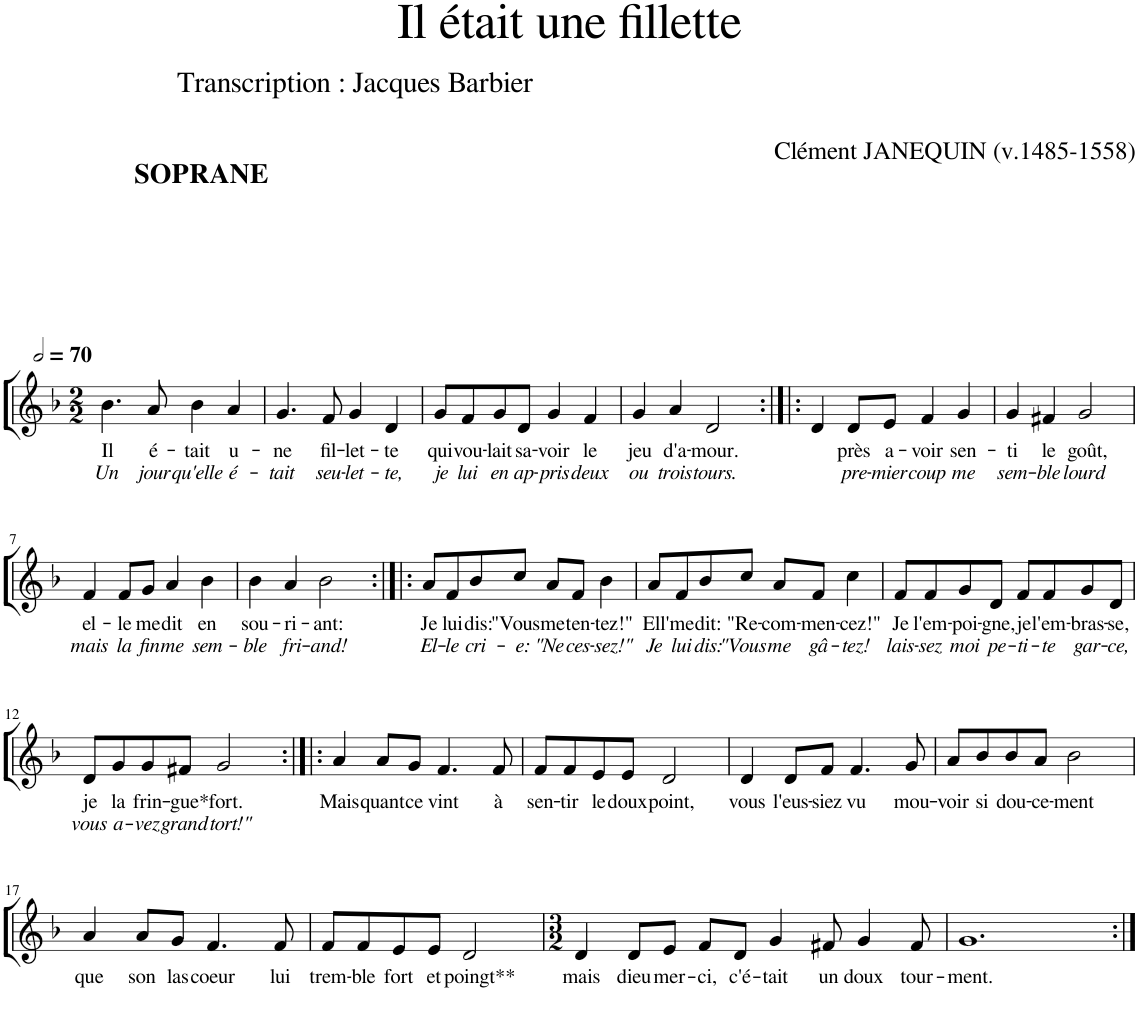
**kern	**text	**text
*part1	*part1	*part1
*staff1	*staff1	*staff1
*I"Soprano	*	*
*I'S.	*	*
*clefG2	*	*
*k[b-]	*	*
*M2/2	*	*
*MM140	*	*
=1	=1	=1
!	!LO:LY:b	!LO:LY:b
4.b-\	Il	Un
!	!LO:LY:b	!LO:LY:b
8a/	é-	jour
!	!LO:LY:b	!LO:LY:b
4b-\	-tait	qu'elle
!LO:TX:a:B:t=SOPRANE	!	!
!	!LO:LY:b	!LO:LY:b
4a/	u-	é-
=2	=2	=2
!	!LO:LY:b	!LO:LY:b
4.g/	-ne	-tait
!	!LO:LY:b	!LO:LY:b
8f/	fil-	seu-
!	!LO:LY:b	!LO:LY:b
4g/	-let-	-let-
!	!LO:LY:b	!LO:LY:b
4d/	-te	-te,
=3	=3	=3
!	!LO:LY:b	!LO:LY:b
8g/L	qui	je
!	!LO:LY:b	!LO:LY:b
8f/	vou-	lui
!	!LO:LY:b	!LO:LY:b
8g/	-lait	en
!	!LO:LY:b	!LO:LY:b
8d/J	sa-	ap-
!	!LO:LY:b	!LO:LY:b
4g/	-voir	-pris
!	!LO:LY:b	!LO:LY:b
4f/	le	deux
=4	=4	=4
!	!LO:LY:b	!LO:LY:b
4g/	jeu	ou
!	!LO:LY:b	!LO:LY:b
4a/	d'a-	trois
!	!LO:LY:b	!LO:LY:b
2d/	-mour.	tours.
=5:|!|:	=5:|!|:	=5:|!|:
4d/	.	.
!	!LO:LY:b	!LO:LY:b
8d/L	-près	pre-
!	!LO:LY:b	!LO:LY:b
8e/J	a-	-mier
!	!LO:LY:b	!LO:LY:b
4f/	-voir	coup
!	!LO:LY:b	!LO:LY:b
4g/	sen-	me
=6	=6	=6
!	!LO:LY:b	!LO:LY:b
4g/	-ti	sem-
!	!LO:LY:b	!LO:LY:b
4f#X/	le	-ble
!	!LO:LY:b	!LO:LY:b
2g/	goût,	lourd
!!LO:LB:g=z
=7	=7	=7
!	!LO:LY:b	!LO:LY:b
4f/	el-	mais
!	!LO:LY:b	!LO:LY:b
8f/L	-le	la
!	!LO:LY:b	!LO:LY:b
8g/J	me	fin
!	!LO:LY:b	!LO:LY:b
4a/	dit	me
!	!LO:LY:b	!LO:LY:b
4b-\	en	sem-
=8	=8	=8
!	!LO:LY:b	!LO:LY:b
4b-\	sou-	-ble
!	!LO:LY:b	!LO:LY:b
4a/	-ri-	fri-
!	!LO:LY:b	!LO:LY:b
2b-\	-ant:	-and!
=9:|!|:	=9:|!|:	=9:|!|:
!	!LO:LY:b	!LO:LY:b
8a/L	Je	El-
!	!LO:LY:b	!LO:LY:b
8f/	lui	-le
!	!LO:LY:b	!LO:LY:b
8b-/	dis:	cri-
!	!LO:LY:b	!LO:LY:b
8cc/J	"Vous	-e:
!	!LO:LY:b	!LO:LY:b
8a/L	me	"Ne
!	!LO:LY:b	!LO:LY:b
8f/J	ten-	ces-
!	!LO:LY:b	!LO:LY:b
4b-\	-tez!"	-sez!"
=10	=10	=10
!	!LO:LY:b	!LO:LY:b
8a/L	Ell'	Je
!	!LO:LY:b	!LO:LY:b
8f/	me	lui
!	!LO:LY:b	!LO:LY:b
8b-/	dit:	dis:
!	!LO:LY:b	!LO:LY:b
8cc/J	"Re-	"Vous
!	!LO:LY:b	!LO:LY:b
8a/L	-com-	me
!	!LO:LY:b	!LO:LY:b
8f/J	-men-	gâ-
!	!LO:LY:b	!LO:LY:b
4cc\	-cez!"	-tez!
=11	=11	=11
!	!LO:LY:b	!LO:LY:b
8f/L	Je	lais-
!	!LO:LY:b	!LO:LY:b
8f/	l'em-	-sez
!	!LO:LY:b	!LO:LY:b
8g/	-poi-	moi
!	!LO:LY:b	!LO:LY:b
8d/J	-gne,	pe-
!	!LO:LY:b	!LO:LY:b
8f/L	je	-ti-
!	!LO:LY:b	!LO:LY:b
8f/	l'em-	-te
!	!LO:LY:b	!LO:LY:b
8g/	-bras-	gar-
!	!LO:LY:b	!LO:LY:b
8d/J	-se,	-ce,
!!LO:LB:g=z
=12	=12	=12
!	!LO:LY:b	!LO:LY:b
8d/L	je	vous
!	!LO:LY:b	!LO:LY:b
8g/	la	a-
!	!LO:LY:b	!LO:LY:b
8g/	frin-	-vez
!	!LO:LY:b	!LO:LY:b
8f#X/J	-gue*	grand
!	!LO:LY:b	!LO:LY:b
2g/	fort.	tort!"
=13:|!|:	=13:|!|:	=13:|!|:
!	!LO:LY:b	!
4a/	Mais	.
!	!LO:LY:b	!
8a/L	quant	.
!	!LO:LY:b	!
8g/J	ce	.
!	!LO:LY:b	!
4.f/	vint	.
!	!LO:LY:b	!
8f/	à	.
=14	=14	=14
!	!LO:LY:b	!
8f/L	sen-	.
!	!LO:LY:b	!
8f/	-tir	.
!	!LO:LY:b	!
8e/	le	.
!	!LO:LY:b	!
8e/J	doux	.
!	!LO:LY:b	!
2d/	point,	.
=15	=15	=15
!	!LO:LY:b	!
4d/	vous	.
!	!LO:LY:b	!
8d/L	l'eus-	.
!	!LO:LY:b	!
8f/J	-siez	.
!	!LO:LY:b	!
4.f/	vu	.
!	!LO:LY:b	!
8g/	mou-	.
=16	=16	=16
!	!LO:LY:b	!
8a/L	-voir	.
!	!LO:LY:b	!
8b-/	si	.
!	!LO:LY:b	!
8b-/	dou-	.
!	!LO:LY:b	!
8a/J	-ce-	.
!	!LO:LY:b	!
2b-\	-ment	.
!!LO:LB:g=z
=17	=17	=17
!	!LO:LY:b	!
4a/	que	.
!	!LO:LY:b	!
8a/L	son	.
!	!LO:LY:b	!
8g/J	las	.
!	!LO:LY:b	!
4.f/	coeur	.
!	!LO:LY:b	!
8f/	lui	.
=18	=18	=18
!	!LO:LY:b	!
8f/L	trem-	.
!	!LO:LY:b	!
8f/	-ble	.
!	!LO:LY:b	!
8e/	fort	.
!	!LO:LY:b	!
8e/J	et	.
!	!LO:LY:b	!
2d/	poingt**	.
=19	=19	=19
*M3/2	*	*
!	!LO:LY:b	!
4d/	mais	.
!	!LO:LY:b	!
8d/L	dieu	.
!	!LO:LY:b	!
8e/J	mer-	.
!	!LO:LY:b	!
8f/L	-ci,	.
!	!LO:LY:b	!
8d/J	c'é-	.
!	!LO:LY:b	!
4g/	-tait	.
!	!LO:LY:b	!
8f#X/	un	.
!	!LO:LY:b	!
4g/	doux	.
!	!LO:LY:b	!
8f#/	tour-	.
=20	=20	=20
!	!LO:LY:b	!
1.g	-ment.	.
=:|!	=:|!	=:|!
*-	*-	*-
